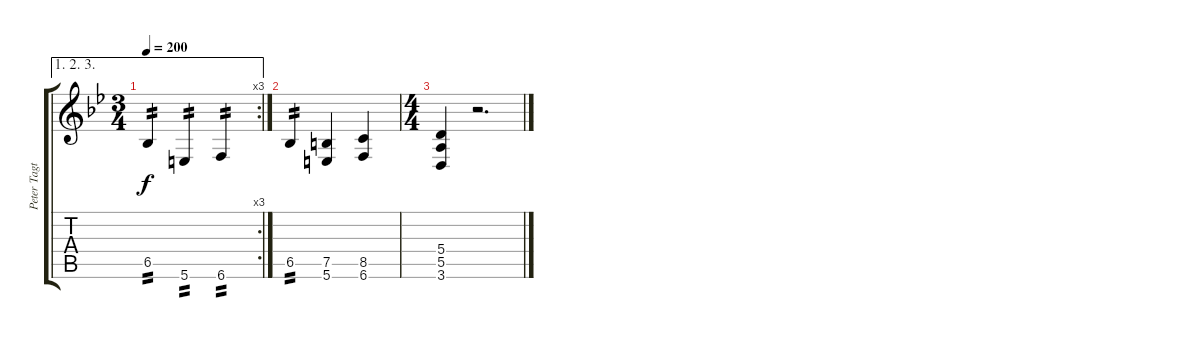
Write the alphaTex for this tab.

\track ("Peter Tagtgren" "Peter Tagt") {instrument distortionguitar}
\staff {score tabs}
\tuning (B3 Gb3 D3 A2 E2 B1) {hide}
\ae (1 2 3)
\rc 3
\ts (3 4)
\tempo 200
\clef g2
\ks bb
6.5.4{tp 2 dy f} 5.6.4{tp 2} 6.6.4{tp 2} |
6.5.4{tp 2} (7.5 5.6).4 (8.5 6.6).4 |
\ts (4 4)
(5.4 5.5 3.6).4 r.2{d}
